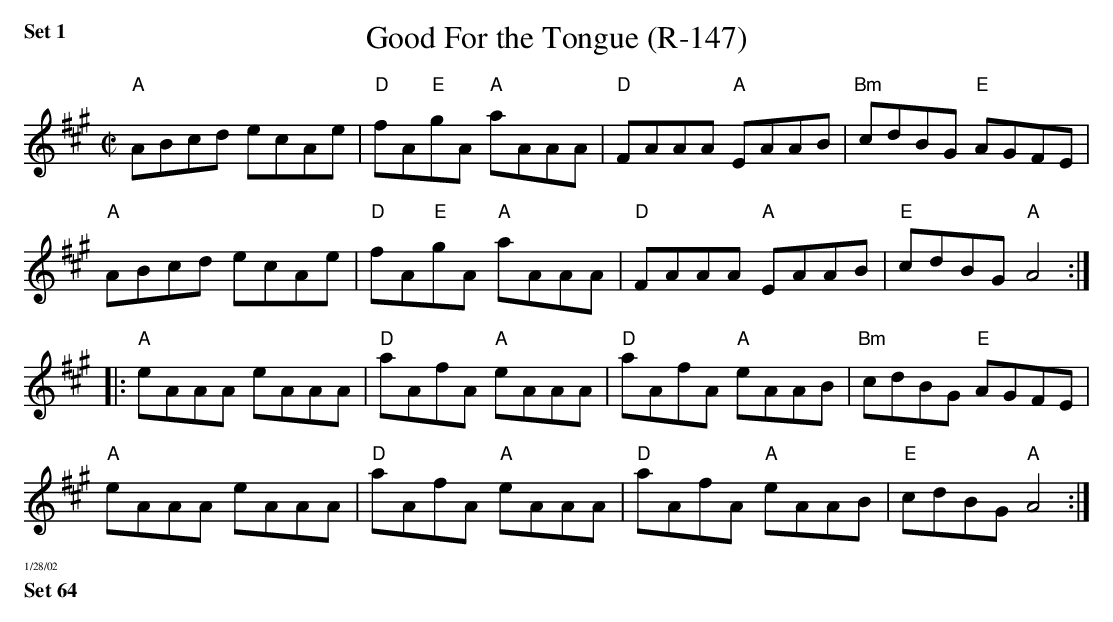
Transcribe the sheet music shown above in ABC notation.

X:1
T: Good For the Tongue (R-147)
M: C|
K: A
"A"ABcd ecAe| "D"fA"E"gA "A"aAAA| "D"FAAA "A"EAAB| "Bm"cdBG "E"AGFE|
"A"ABcd ecAe| "D"fA"E"gA "A"aAAA| "D"FAAA "A"EAAB| "E"cdBG "A"A4:|
|:"A"eAAA eAAA| "D"aAfA "A"eAAA|"D"aAfA "A"eAAB| "Bm"cdBG "E"AGFE|
"A"eAAA eAAA| "D"aAfA "A"eAAA|"D"aAfA "A"eAAB|  "E"cdBG "A"A4:|
%%text 1/28/02

%%textfont       Times-Bold 13.0
%%text Set 64
%%textfont       Times-Roman 7.0
$SmallLMargin
$SmallRMargin
